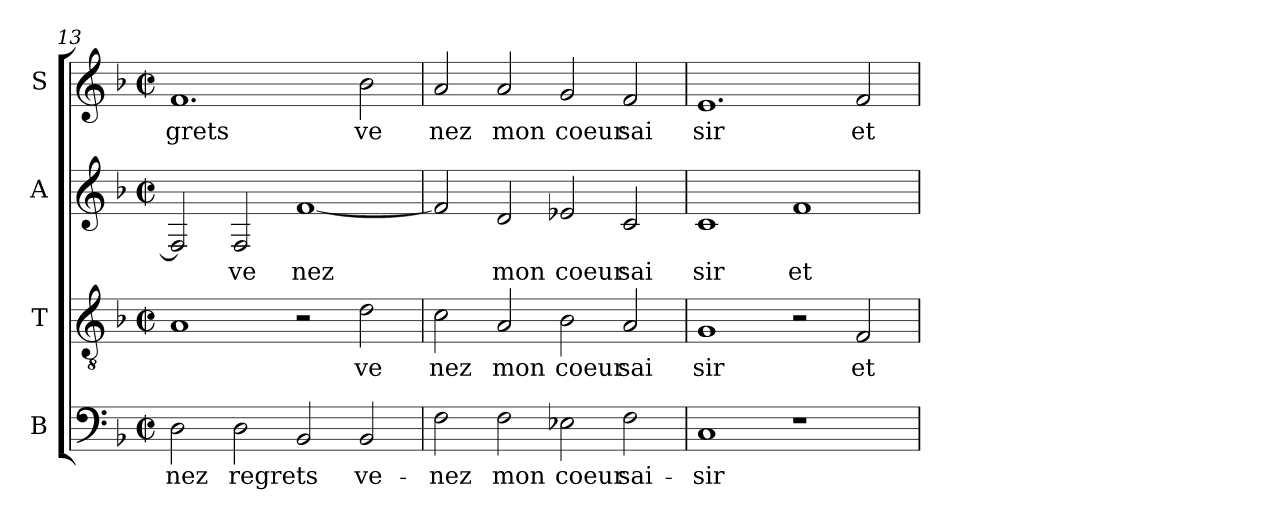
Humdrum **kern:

**kern	**text	**kern	**text	**kern	**text	**kern	**text
*part4	*part4	*part3	*part3	*part2	*part2	*part1	*part1
*staff4	*staff4	*staff3	*staff3	*staff2	*staff2	*staff1	*staff1
*I"B	*	*I"T	*	*I"A	*	*I"S	*
*clefF4	*	*clefGv2	*	*clefG2	*	*clefG2	*
*k[b-]	*	*k[b-]	*	*k[b-]	*	*k[b-]	*
*F:	*	*F:	*	*F:	*	*F:	*
*M2/2	*	*M2/2	*	*M2/2	*	*M2/2	*
*met(c|)	*	*met(c|)	*	*met(c|)	*	*met(c|)	*
=13	=13	=13	=13	=13	=13	=13	=13
!	!LO:LY:b:cj	!	!LO:LY:b:cj	!	!LO:LY:b:cj	!	!LO:LY:b:cj
2D\	-nez	1A	.	2F/]	.	1.f	grets
!	!LO:LY:b:cj	!	!	!	!LO:LY:b:cj	!	!
2D\	regrets	.	.	2F/	ve	.	.
!	!LO:LY:b:cj	!	!	!	!LO:LY:b:cj	!	!
2BB-/	.	2r	.	[<1f	nez	.	.
!	!LO:LY:b:cj	!	!LO:LY:b:cj	!	!	!	!LO:LY:b:cj
2BB-/	ve-	2d\	ve	.	.	2b-\	ve
=14	=14	=14	=14	=14	=14	=14	=14
!	!LO:LY:b:cj	!	!LO:LY:b:cj	!	!LO:LY:b:cj	!	!LO:LY:b:cj
2F\	-nez	2c\	nez	2f/]	.	2a/	nez
!	!LO:LY:b:cj	!	!LO:LY:b:cj	!	!LO:LY:b:cj	!	!LO:LY:b:cj
2F\	mon	2A/	mon	2d/	mon	2a/	mon
!	!LO:LY:b:cj	!	!LO:LY:b:cj	!	!LO:LY:b:cj	!	!LO:LY:b:cj
2E-X\	coeur	2B-\	coeur	2e-X/	coeur	2g/	coeur
!	!LO:LY:b:cj	!	!LO:LY:b:cj	!	!LO:LY:b:cj	!	!LO:LY:b:cj
2F\	sai-	2A/	sai	2c/	sai	2f/	sai
=15	=15	=15	=15	=15	=15	=15	=15
!	!LO:LY:b:cj	!	!LO:LY:b:cj	!	!LO:LY:b:cj	!	!LO:LY:b:cj
1C	-sir	1G	sir	1c	sir	1.e	sir
!	!	!	!	!	!LO:LY:b:cj	!	!
1r	.	2r	.	1f	et	.	.
!	!	!	!LO:LY:b:cj	!	!	!	!LO:LY:b:cj
.	.	2F/	et	.	.	2f/	et
=	=	=	=	=	=	=	=
*-	*-	*-	*-	*-	*-	*-	*-
